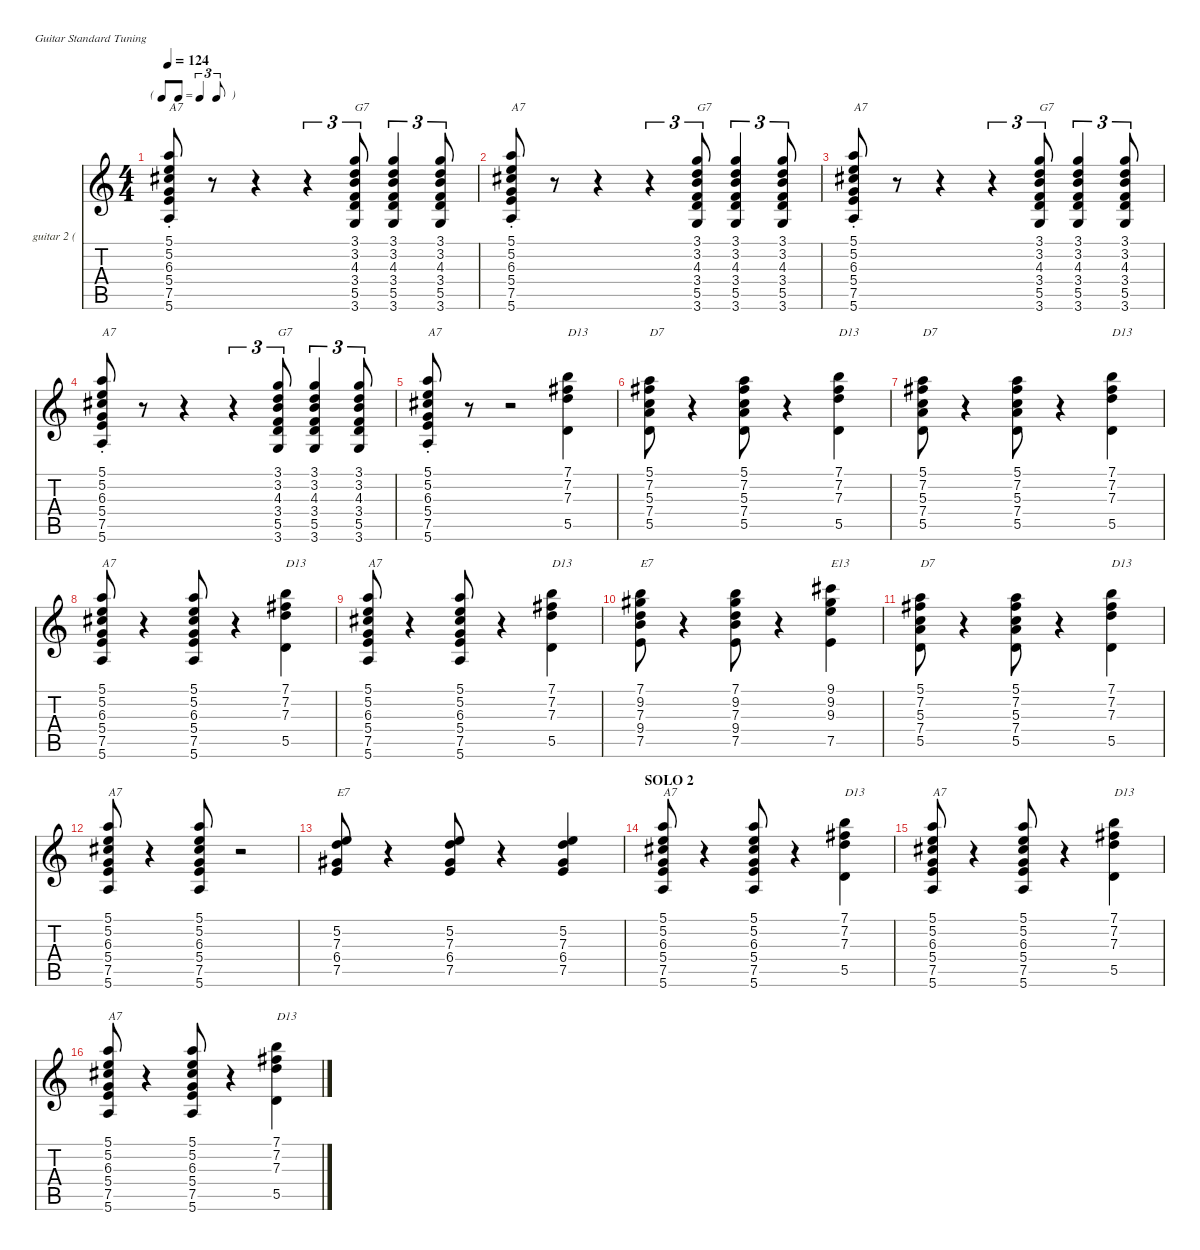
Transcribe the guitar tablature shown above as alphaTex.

\defaultSystemsLayout 4
\hideDynamics
\bracketExtendMode nobrackets
\firstSystemTrackNameOrientation horizontal
\otherSystemsTrackNameOrientation horizontal
\track ("guitar 2 (rhythm)" "guitar 2 (") {instrument overdrivenguitar}
\staff {score tabs}
\tuning (E4 B3 G3 D3 A2 E2)
\ts (4 4)
\tf triplet8th
\tempo 124
\clef g2
\scale
1.09129
\ks aminor
(5.2{st} 6.3{st} 5.4{st} 7.5{st} 5.6{st} 5.1{st}).8{txt "A7" dy mf} r.8 r.4 r.4{tu (3 2)} (3.2 4.3 3.4 5.5 3.6 3.1).8{tu (3 2) txt "G7"} (3.2 4.3 3.4 5.5 3.6 3.1).4{tu (3 2)} (3.2 4.3 3.4 5.5 3.6 3.1).8{tu (3 2)} |
\scale
0.969568 (5.2{st} 6.3{st} 5.4{st} 7.5{st} 5.6{st} 5.1{st}).8{txt "A7"} r.8 r.4 r.4{tu (3 2)} (3.2 4.3 3.4 5.5 3.6 3.1).8{tu (3 2) txt "G7"} (3.2 4.3 3.4 5.5 3.6 3.1).4{tu (3 2)} (3.2 4.3 3.4 5.5 3.6 3.1).8{tu (3 2)} |
\scale
0.969568 (5.2{st} 6.3{st} 5.4{st} 7.5{st} 5.6{st} 5.1{st}).8{txt "A7"} r.8 r.4 r.4{tu (3 2)} (3.2 4.3 3.4 5.5 3.6 3.1).8{tu (3 2) txt "G7"} (3.2 4.3 3.4 5.5 3.6 3.1).4{tu (3 2)} (3.2 4.3 3.4 5.5 3.6 3.1).8{tu (3 2)} |
\scale
0.969568 (5.2{st} 6.3{st} 5.4{st} 7.5{st} 5.6{st} 5.1{st}).8{txt "A7"} r.8 r.4 r.4{tu (3 2)} (3.2 4.3 3.4 5.5 3.6 3.1).8{tu (3 2) txt "G7"} (3.2 4.3 3.4 5.5 3.6 3.1).4{tu (3 2)} (3.2 4.3 3.4 5.5 3.6 3.1).8{tu (3 2)} |
\scale
1.09129 (5.2{st} 6.3{st} 5.4{st} 7.5{st} 5.6{st} 5.1{st}).8{txt "A7"} r.8 r.2 (7.3 7.2 7.1 5.5).4{txt "D13" dy p} |
\scale
0.969568 (5.5 7.4 5.3 7.2 5.1).8{txt "D7" dy mf} r.4 (5.5 7.4 5.3 7.2 5.1).8 r.4 (7.3 7.2 7.1 5.5).4{txt "D13" dy p} |
\scale
0.969568 (5.5 7.4 5.3 7.2 5.1).8{txt "D7" dy mf} r.4 (5.5 7.4 5.3 7.2 5.1).8 r.4 (7.3 7.2 7.1 5.5).4{txt "D13" dy p} |
\scale
0.969568 (7.5 5.4 6.3 5.2 5.1 5.6).8{txt "A7" dy mf} r.4 (7.5 5.4 6.3 5.2 5.1 5.6).8 r.4 (7.3 7.2 7.1 5.5).4{txt "D13" dy p} |
\scale
1.09129 (7.5 5.4 6.3 5.2 5.1 5.6).8{txt "A7" dy mf} r.4 (7.5 5.4 6.3 5.2 5.1 5.6).8 r.4 (7.3 7.2 7.1 5.5).4{txt "D13" dy p} |
\scale
0.969568 (7.5 9.4 7.3 9.2 7.1).8{txt "E7" dy mf} r.4 (7.5 9.4 7.3 9.2 7.1).8 r.4 (9.3 9.2 9.1 7.5).4{txt "E13" dy p} |
\scale
0.969568 (5.5 7.4 5.3 7.2 5.1).8{txt "D7" dy mf} r.4 (5.5 7.4 5.3 7.2 5.1).8 r.4 (7.3 7.2 7.1 5.5).4{txt "D13" dy p} |
\scale
0.969568 (7.5 5.4 6.3 5.2 5.1 5.6).8{txt "A7" dy mf} r.4 (7.5 5.4 6.3 5.2 5.1 5.6).8 r.2 |
\scale
1.10456 (5.2 7.3 6.4 7.5).8{txt "E7"} r.4 (5.2 7.3 6.4 7.5).8 r.4 (5.2 7.3 6.4 7.5).4{dy mp} |
\section ("" "SOLO 2")
\scale
0.965147 (7.5 5.4 6.3 5.2 5.1 5.6).8{txt "A7" dy mf} r.4 (7.5 5.4 6.3 5.2 5.1 5.6).8 r.4 (7.3 7.2 7.1 5.5).4{txt "D13" dy p} |
\scale
0.965147 (7.5 5.4 6.3 5.2 5.1 5.6).8{txt "A7" dy mf} r.4 (7.5 5.4 6.3 5.2 5.1 5.6).8 r.4 (7.3 7.2 7.1 5.5).4{txt "D13" dy p} |
\scale
0.965147 (7.5 5.4 6.3 5.2 5.1 5.6).8{txt "A7" dy mf} r.4 (7.5 5.4 6.3 5.2 5.1 5.6).8 r.4 (7.3 7.2 7.1 5.5).4{txt "D13" dy p}
